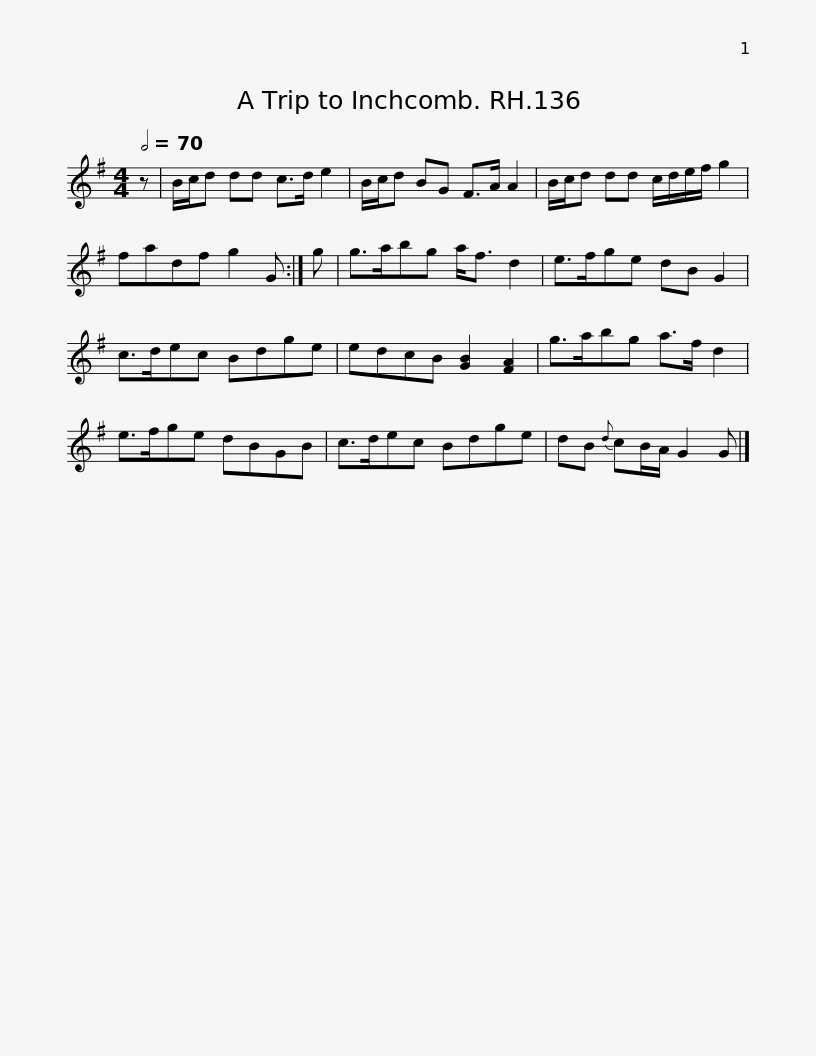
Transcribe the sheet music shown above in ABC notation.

X:1
L:1/8
Q:1/2=70
M:4/4
I:linebreak $
K:G
V:1 treble
V:1
 z | B/c/d dd c>d e2 | B/c/d BG F>A A2 | B/c/d dd c/d/e/f/ g2 | fadf g2 G :| %5
 g |$ g>abg a<f d2 | e>fge dB G2 | c>dec Bdge | edcB [GB]2 [FA]2 | %10
 g>abg a>f d2 |$ e>fge dBGB | c>dec Bdge | dB{d} cB/A/ G2 G |] %14
